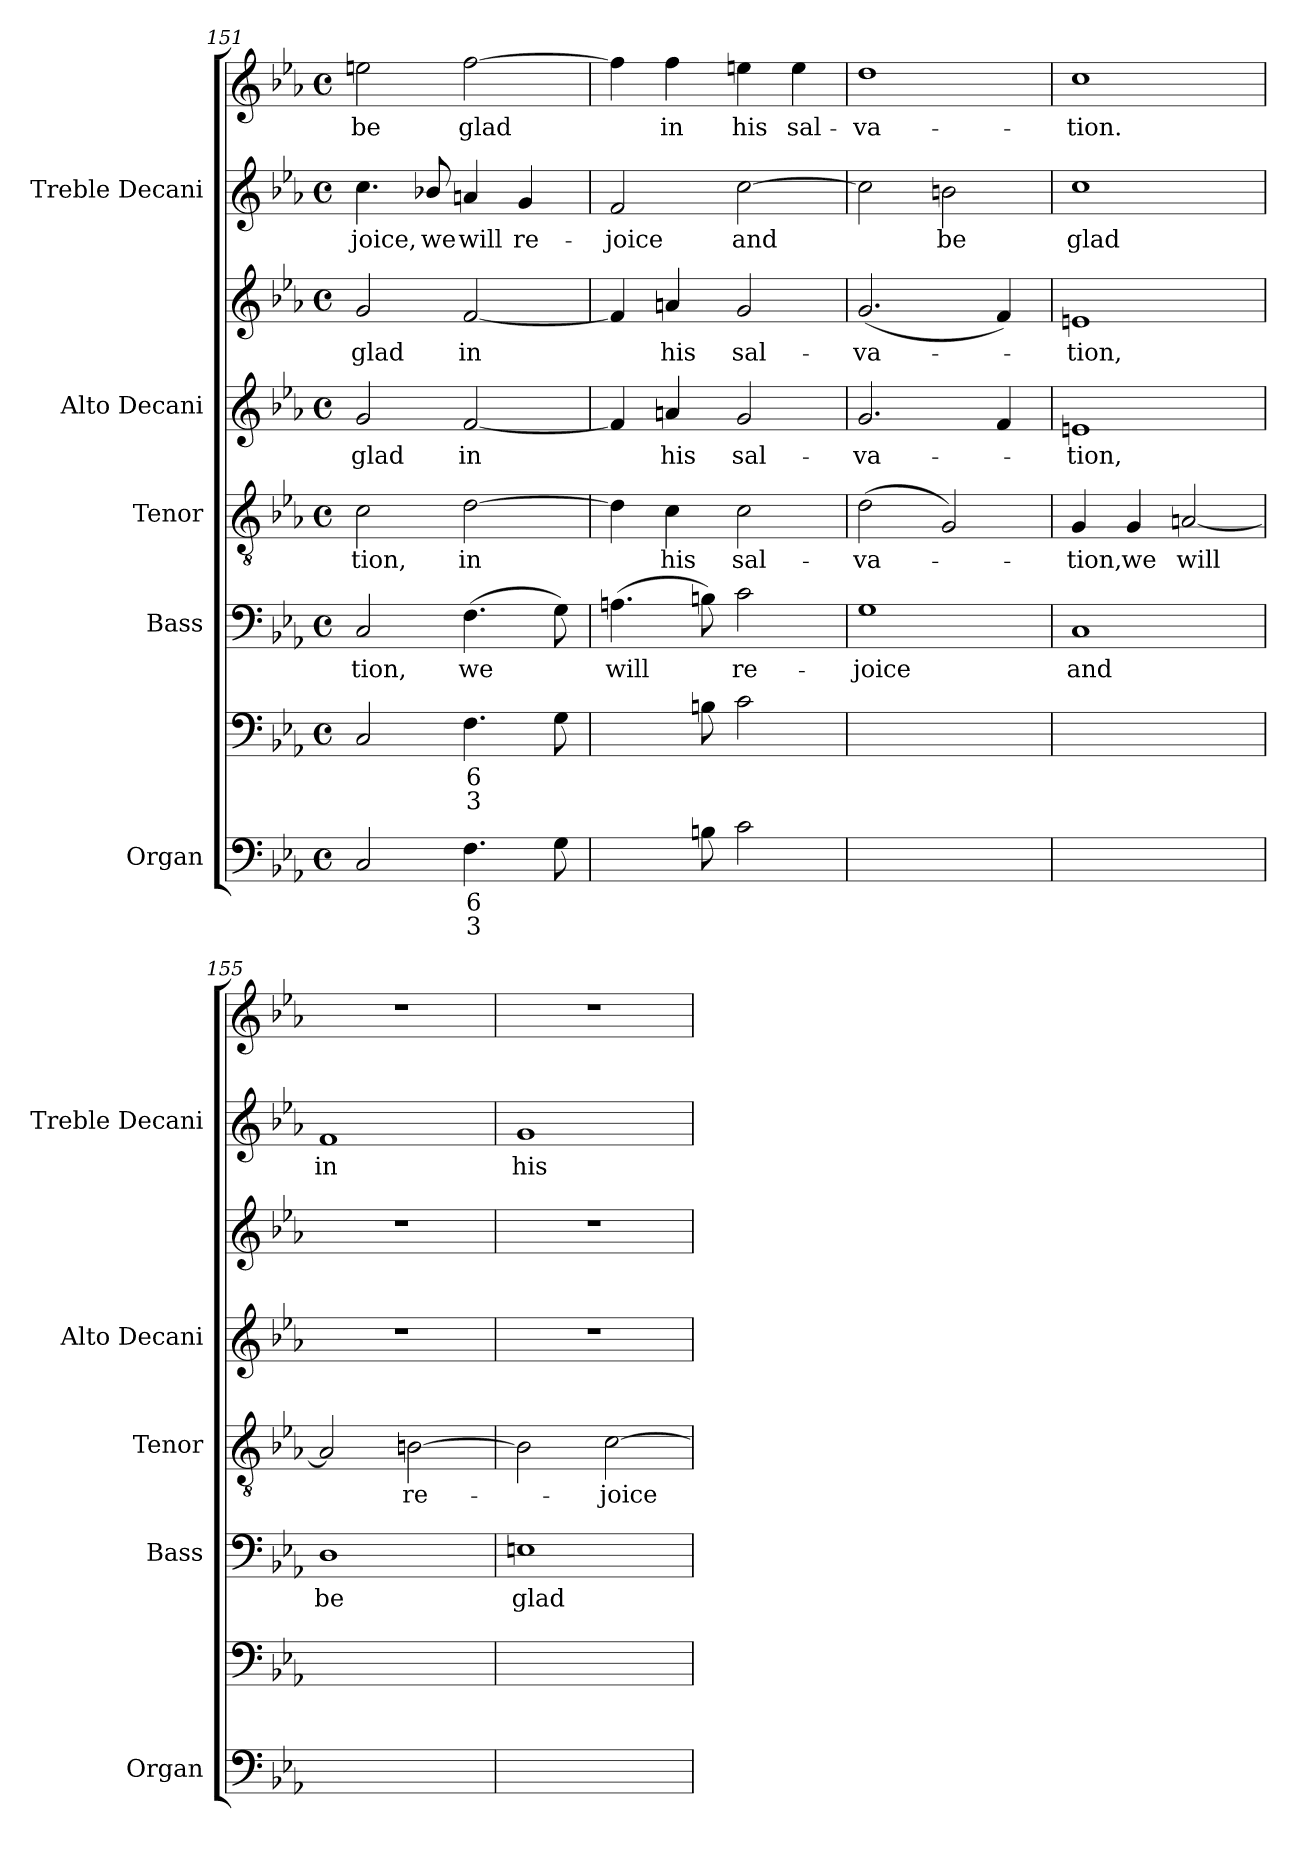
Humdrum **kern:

**kern	**text	**text	**kern	**text	**text	**kern	**text	**kern	**text	**kern	**text	**kern	**text	**kern	**text	**kern	**text
*part5	*part5	*part5	*part5	*part5	*part5	*part4	*part4	*part3	*part3	*part2	*part2	*part2	*part2	*part1	*part1	*part1	*part1
*staff8	*staff8	*staff8	*staff7	*staff7	*staff7	*staff6	*staff6	*staff5	*staff5	*staff4	*staff4	*staff3	*staff3	*staff2	*staff2	*staff1	*staff1
*I"Organ	*	*	*	*	*	*I"Bass	*	*I"Tenor	*	*I"Alto Decani	*	*	*	*I"Treble Decani	*	*	*
*I'Organ	*	*	*	*	*	*I'Bass	*	*I'Tenor	*	*I'Alto Decani	*	*	*	*I'Treble Decani	*	*	*
*clefF4	*	*	*clefF4	*	*	*clefF4	*	*clefGv2	*	*clefG2	*	*clefG2	*	*clefG2	*	*clefG2	*
*k[b-e-a-]	*	*	*k[b-e-a-]	*	*	*k[b-e-a-]	*	*k[b-e-a-]	*	*k[b-e-a-]	*	*k[b-e-a-]	*	*k[b-e-a-]	*	*k[b-e-a-]	*
*E-:	*	*	*E-:	*	*	*E-:	*	*E-:	*	*E-:	*	*E-:	*	*E-:	*	*E-:	*
*M4/4	*	*	*M4/4	*	*	*M4/4	*	*M4/4	*	*M4/4	*	*M4/4	*	*M4/4	*	*M4/4	*
*met(c)	*	*	*met(c)	*	*	*met(c)	*	*met(c)	*	*met(c)	*	*met(c)	*	*met(c)	*	*met(c)	*
=151	=151	=151	=151	=151	=151	=151	=151	=151	=151	=151	=151	=151	=151	=151	=151	=151	=151
!	!	!	!	!	!	!	!LO:LY:b	!	!LO:LY:b	!	!LO:LY:b	!	!LO:LY:b	!	!LO:LY:b	!	!LO:LY:b
2C	.	.	2C	.	.	2C	tion,	2c	tion,	2g	glad	2g	glad	4.cc	joice,	2een	-be
!	!	!	!	!	!	!	!	!	!	!	!	!	!	!	!LO:LY:b	!	!
.	.	.	.	.	.	.	.	.	.	.	.	.	.	8b-X/	we	.	.
!	!LO:LY:b	!LO:LY:b	!	!LO:LY:b	!LO:LY:b	!	!LO:LY:b	!	!LO:LY:b	!	!LO:LY:b	!	!LO:LY:b	!	!LO:LY:b	!	!LO:LY:b
4.F	6	3	4.F	6	3	(>4.F	we	[2d\	in	[2f	in	[2f	in	4an	will	[2ff	glad
!	!	!	!	!	!	!	!	!	!	!	!	!	!	!	!LO:LY:b	!	!
.	.	.	.	.	.	.	.	.	.	.	.	.	.	4g	re-	.	.
8G	.	.	8G	.	.	8G)	.	.	.	.	.	.	.	.	.	.	.
=152	=152	=152	=152	=152	=152	=152	=152	=152	=152	=152	=152	=152	=152	=152	=152	=152	=152
!	!LO:LY:b	!LO:LY:b	!	!LO:LY:b	!LO:LY:b	!	!LO:LY:b	!	!	!	!	!	!	!	!LO:LY:b	!	!
[4Anyy	6	4	[4Anyy	6	4	(>4.An	will	4d\]	.	4f]	.	4f]	.	2f	-joice	4ff]	.
!	!	!LO:LY:b	!	!	!LO:LY:b	!	!	!	!LO:LY:b	!	!LO:LY:b	!	!LO:LY:b	!	!	!	!LO:LY:b
8Ayy]	.	3	8Ayy]	.	3	.	.	4c	his	4an	his	4an	his	.	.	4ff	-in
8Bn	.	.	8Bn	.	.	8Bn)	.	.	.	.	.	.	.	.	.	.	.
!	!	!	!	!	!	!	!LO:LY:b	!	!LO:LY:b	!	!LO:LY:b	!	!LO:LY:b	!	!LO:LY:b	!	!LO:LY:b
2c	.	.	2c	.	.	2c	re-	2c	sal-	2g	sal-	2g	sal-	[2cc	and	4een	his
!	!	!	!	!	!	!	!	!	!	!	!	!	!	!	!	!	!LO:LY:b
.	.	.	.	.	.	.	.	.	.	.	.	.	.	.	.	4ee	sal-
=153	=153	=153	=153	=153	=153	=153	=153	=153	=153	=153	=153	=153	=153	=153	=153	=153	=153
!	!LO:LY:b	!	!	!LO:LY:b	!	!	!LO:LY:b	!	!LO:LY:b	!	!LO:LY:b	!	!LO:LY:b	!	!	!	!LO:LY:b
[2Gyy	4	.	[2Gyy	4	.	1G	-joice	(2d\	-va-	2.g	-va-	(<2.g	-va-	2cc]	.	1dd	va-
!	!LO:LY:b	!	!	!LO:LY:b	!	!	!	!	!	!	!	!	!	!	!LO:LY:b	!	!
2Gyy]	3	.	2Gyy]	3	.	.	.	2G)	.	.	.	.	.	2bn	-be	.	.
.	.	.	.	.	.	.	.	.	.	4f	.	4f)	.	.	.	.	.
=154	=154	=154	=154	=154	=154	=154	=154	=154	=154	=154	=154	=154	=154	=154	=154	=154	=154
!	!LO:LY:b	!LO:LY:b	!	!LO:LY:b	!LO:LY:b	!	!LO:LY:b	!	!LO:LY:b	!	!LO:LY:b	!	!LO:LY:b	!	!LO:LY:b	!	!LO:LY:b
[2Cyy	5	3	[2Cyy	5	3	1C	and	4G	tion,	1en	tion,	1en	tion,	1cc	glad	1cc	tion.
!	!	!	!	!	!	!	!	!	!LO:LY:b	!	!	!	!	!	!	!	!
.	.	.	.	.	.	.	.	4G	we	.	.	.	.	.	.	.	.
!	!LO:LY:b	!	!	!LO:LY:b	!	!	!	!	!LO:LY:b	!	!	!	!	!	!	!	!
2Cyy]	6	.	2Cyy]	6	.	.	.	[2An	will	.	.	.	.	.	.	.	.
=155	=155	=155	=155	=155	=155	=155	=155	=155	=155	=155	=155	=155	=155	=155	=155	=155	=155
!	!LO:LY:b	!	!	!LO:LY:b	!	!	!LO:LY:b	!	!	!	!	!	!	!	!LO:LY:b	!	!
[2Dyy	5	.	[2Dyy	5	.	1D	be	2A]	.	1r	.	1r	.	1f	in	1r	.
!	!LO:LY:b	!	!	!LO:LY:b	!	!	!	!	!LO:LY:b	!	!	!	!	!	!	!	!
2Dyy]	6	.	2Dyy]	6	.	.	.	[2Bn	re-	.	.	.	.	.	.	.	.
=156	=156	=156	=156	=156	=156	=156	=156	=156	=156	=156	=156	=156	=156	=156	=156	=156	=156
!	!LO:LY:b	!	!	!LO:LY:b	!	!	!LO:LY:b	!	!	!	!	!	!	!	!LO:LY:b	!	!
[2Enyy	5	.	[2Enyy	5	.	1En	glad	2B]	.	1r	.	1r	.	1g	his	1r	.
!	!LO:LY:b	!	!	!LO:LY:b	!	!	!	!	!LO:LY:b	!	!	!	!	!	!	!	!
2Eyy]	6	.	2Eyy]	6	.	.	.	[2c	joice	.	.	.	.	.	.	.	.
=	=	=	=	=	=	=	=	=	=	=	=	=	=	=	=	=	=
*-	*-	*-	*-	*-	*-	*-	*-	*-	*-	*-	*-	*-	*-	*-	*-	*-	*-
